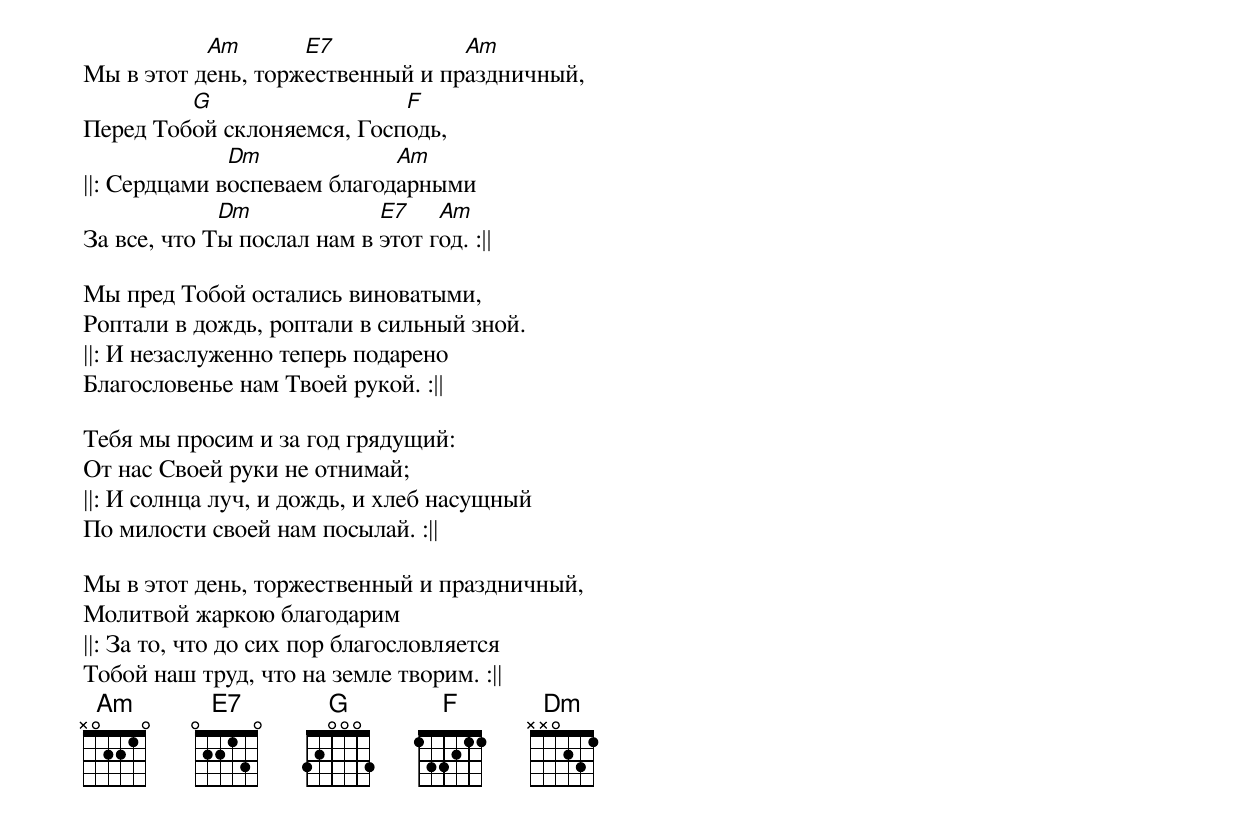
Мы в этот д[Am]ень, торж[E7]ественный и пр[Am]аздничный,
Перед Тоб[G]ой склоняемся, Госп[F]одь,
||: Сердцами в[Dm]оспеваем благод[Am]арными
За все, что Т[Dm]ы послал нам в [E7]этот г[Am]од. :||

Мы пред Тобой остались виноватыми,
Роптали в дождь, роптали в сильный зной.
||: И незаслуженно теперь подарено
Благословенье нам Твоей рукой. :||

Тебя мы просим и за год грядущий:
От нас Своей руки не отнимай;
||: И солнца луч, и дождь, и хлеб насущный
По милости своей нам посылай. :||

Мы в этот день, торжественный и праздничный,
Молитвой жаркою благодарим
||: За то, что до сих пор благословляется
Тобой наш труд, что на земле творим. :||
